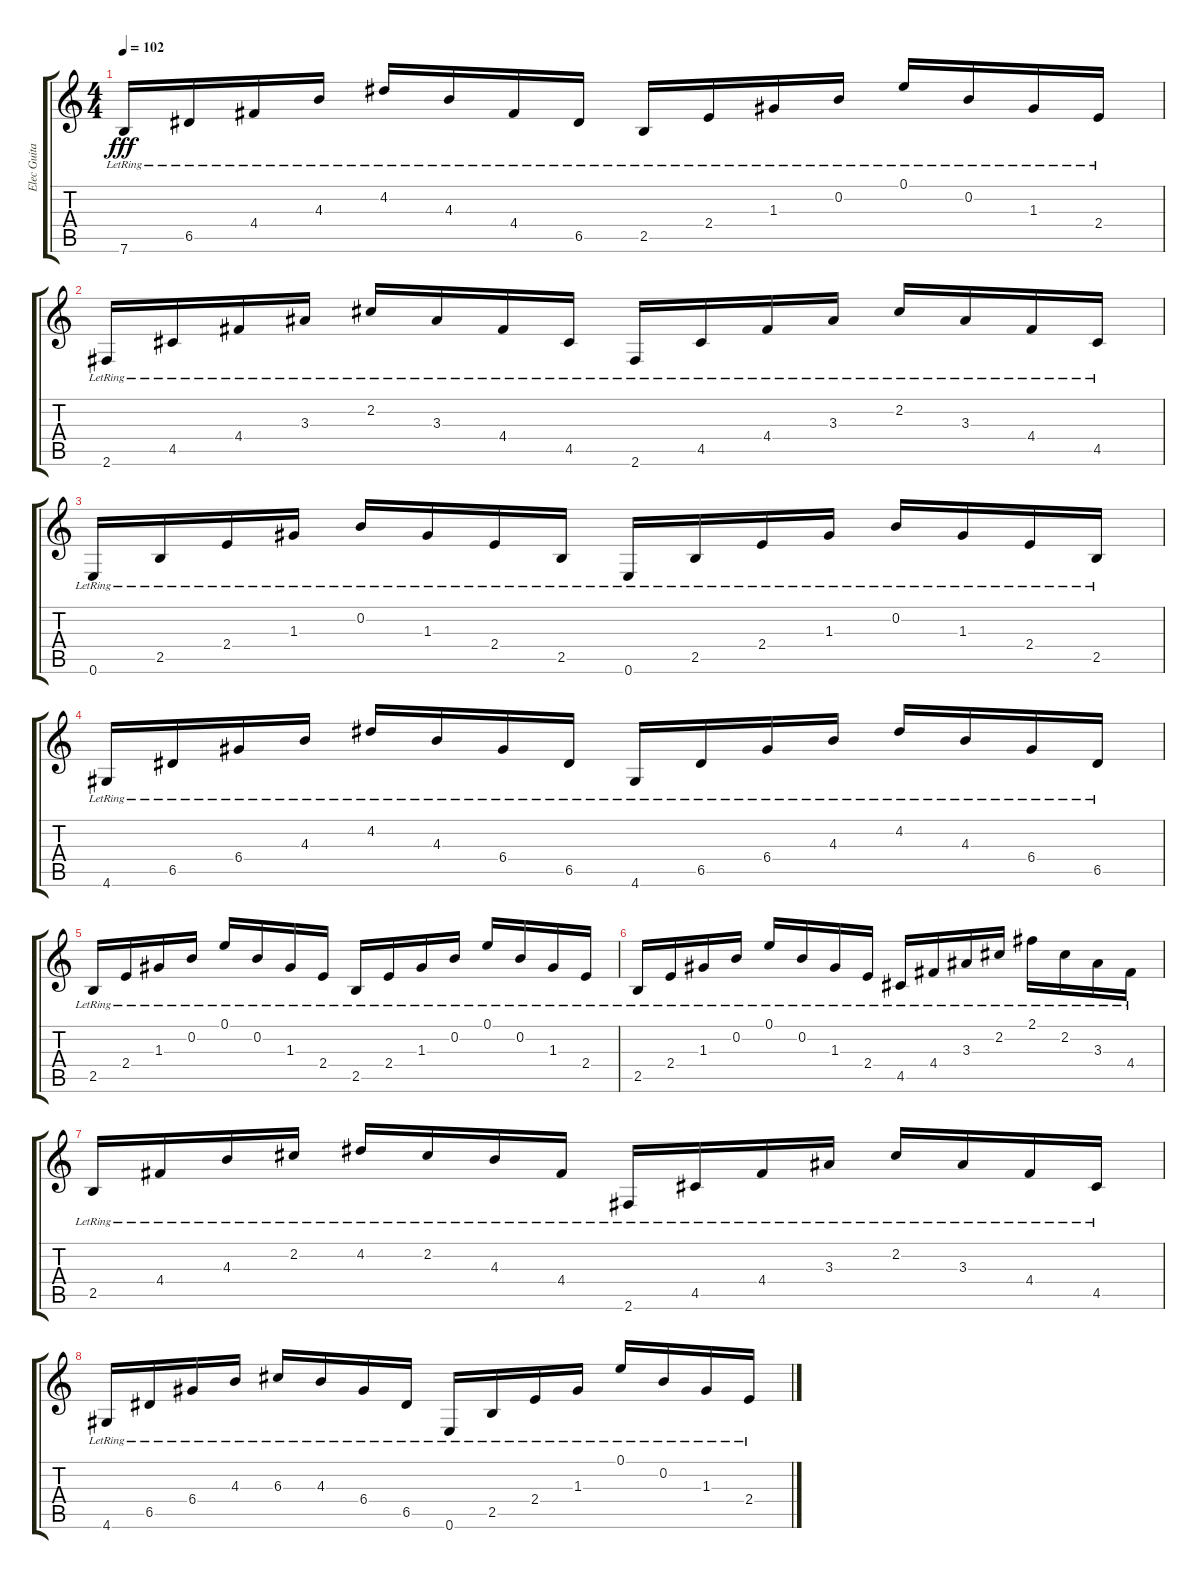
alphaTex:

\track ("Elec Guitar" "Elec Guita") {instrument electricguitarclean}
\staff {score tabs}
\tuning (E4 B3 G3 D3 A2 E2) {hide}
\ts (4 4)
\tempo 102
\clef g2
\ks c
7.6{lr}.16{dy fff} 6.5{lr}.16 4.4{lr}.16 4.3{lr}.16 4.2{lr}.16 4.3{lr}.16 4.4{lr}.16 6.5{lr}.16 2.5{lr}.16 2.4{lr}.16 1.3{lr}.16 0.2{lr}.16 0.1{lr}.16 0.2{lr}.16 1.3{lr}.16 2.4{lr}.16 |
2.6{lr}.16 4.5{lr}.16 4.4{lr}.16 3.3{lr}.16 2.2{lr}.16 3.3{lr}.16 4.4{lr}.16 4.5{lr}.16 2.6{lr}.16 4.5{lr}.16 4.4{lr}.16 3.3{lr}.16 2.2{lr}.16 3.3{lr}.16 4.4{lr}.16 4.5{lr}.16 |
0.6{lr}.16 2.5{lr}.16 2.4{lr}.16 1.3{lr}.16 0.2{lr}.16 1.3{lr}.16 2.4{lr}.16 2.5{lr}.16 0.6{lr}.16 2.5{lr}.16 2.4{lr}.16 1.3{lr}.16 0.2{lr}.16 1.3{lr}.16 2.4{lr}.16 2.5{lr}.16 |
4.6{lr}.16 6.5{lr}.16 6.4{lr}.16 4.3{lr}.16 4.2{lr}.16 4.3{lr}.16 6.4{lr}.16 6.5{lr}.16 4.6{lr}.16 6.5{lr}.16 6.4{lr}.16 4.3{lr}.16 4.2{lr}.16 4.3{lr}.16 6.4{lr}.16 6.5{lr}.16 |
2.5{lr}.16 2.4{lr}.16 1.3{lr}.16 0.2{lr}.16 0.1{lr}.16 0.2{lr}.16 1.3{lr}.16 2.4{lr}.16 2.5{lr}.16 2.4{lr}.16 1.3{lr}.16 0.2{lr}.16 0.1{lr}.16 0.2{lr}.16 1.3{lr}.16 2.4{lr}.16 |
2.5{lr}.16 2.4{lr}.16 1.3{lr}.16 0.2{lr}.16 0.1{lr}.16 0.2{lr}.16 1.3{lr}.16 2.4{lr}.16 4.5{lr}.16 4.4{lr}.16 3.3{lr}.16 2.2{lr}.16 2.1{lr}.16 2.2{lr}.16 3.3{lr}.16 4.4{lr}.16 |
2.5{lr}.16 4.4{lr}.16 4.3{lr}.16 2.2{lr}.16 4.2{lr}.16 2.2{lr}.16 4.3{lr}.16 4.4{lr}.16 2.6{lr}.16 4.5{lr}.16 4.4{lr}.16 3.3{lr}.16 2.2{lr}.16 3.3{lr}.16 4.4{lr}.16 4.5{lr}.16 |
4.6{lr}.16 6.5{lr}.16 6.4{lr}.16 4.3{lr}.16 6.3{lr}.16 4.3{lr}.16 6.4{lr}.16 6.5{lr}.16 0.6{lr}.16 2.5{lr}.16 2.4{lr}.16 1.3{lr}.16 0.1{lr}.16 0.2{lr}.16 1.3{lr}.16 2.4{lr}.16
